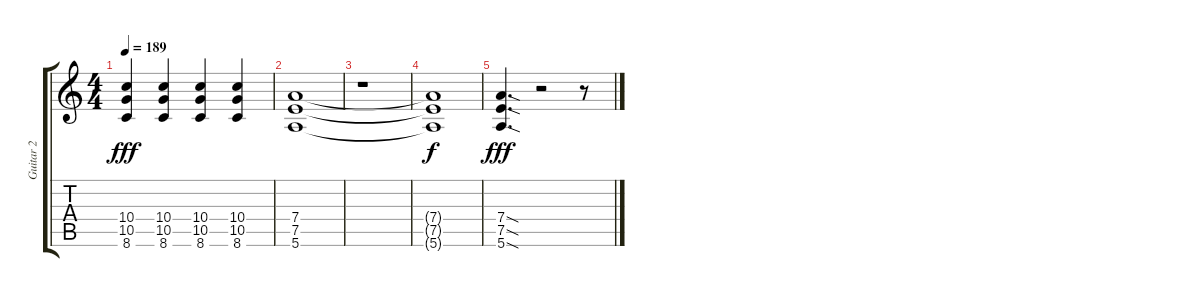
\track ("Guitar 2" "Guitar 2") {instrument overdrivenguitar}
\staff {score tabs}
\tuning (E4 B3 G3 D3 A2 E2) {hide}
\ts (4 4)
\tempo 189
\clef g2
\ks c
(10.4 10.5 8.6).4{dy fff} (10.4 10.5 8.6).4 (10.4 10.5 8.6).4 (10.4 10.5 8.6).4 |
(7.4 7.5 5.6).1 |
r.1 |
(7.4{t} 7.5{t} 5.6{t}).1{dy f} |
(7.4{sod} 7.5{sod} 5.6{sod}).4{d dy fff} r.2 r.8
